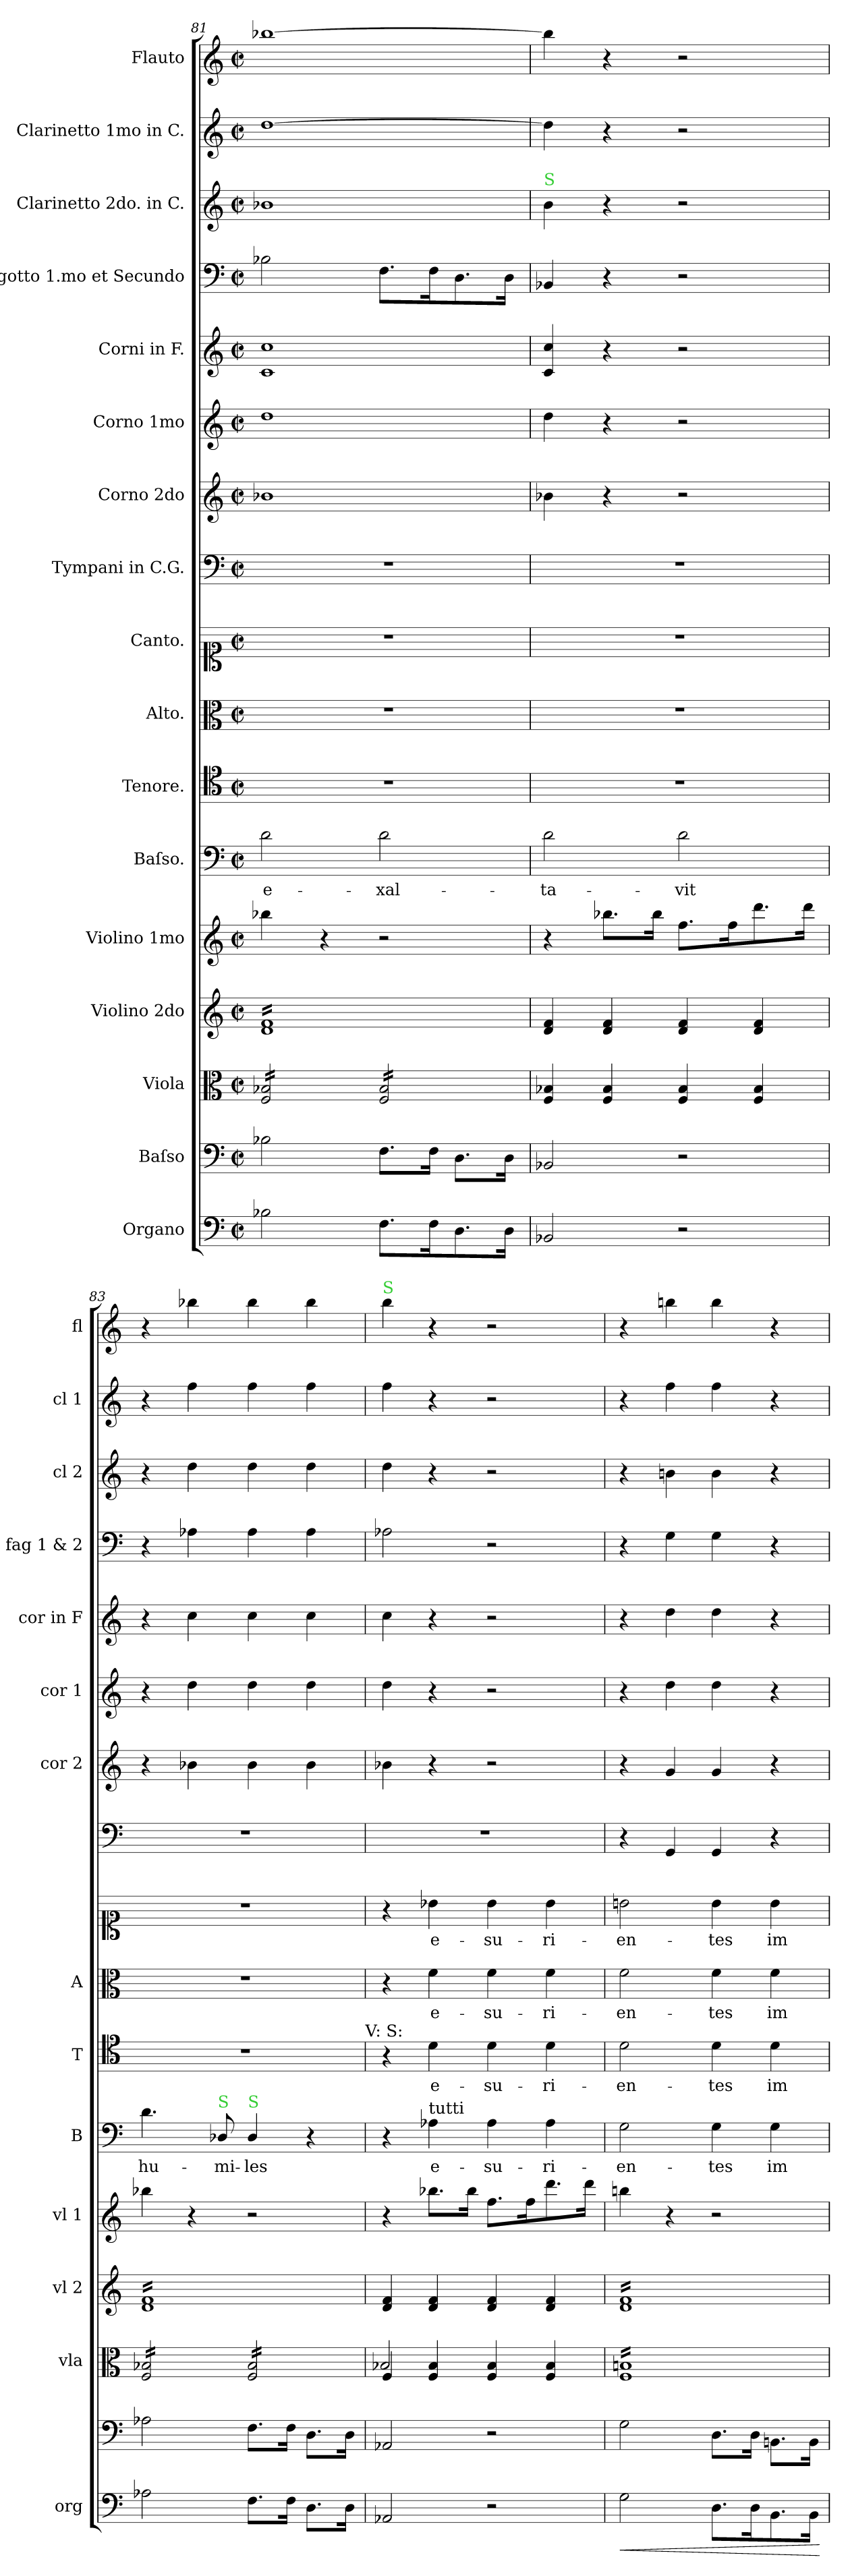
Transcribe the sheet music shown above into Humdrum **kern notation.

**kern	**dynam	**kern	**kern	**kern	**kern	**kern	**text	**kern	**text	**kern	**text	**kern	**text	**kern	**kern	**kern	**kern	**kern	**kern	**kern	**kern
*part17	*part17	*part16	*part15	*part14	*part13	*part12	*part12	*part11	*part11	*part10	*part10	*part9	*part9	*part8	*part7	*part6	*part5	*part4	*part3	*part2	*part1
*staff17	*staff17	*staff16	*staff15	*staff14	*staff13	*staff12	*staff12	*staff11	*staff11	*staff10	*staff10	*staff9	*staff9	*staff8	*staff7	*staff6	*staff5	*staff4	*staff3	*staff2	*staff1
*I"Organo	*	*I"Baſso	*I"Viola	*I"Violino 2do	*I"Violino 1mo	*I"Baſso.	*	*I"Tenore.	*	*I"Alto.	*	*I"Canto.	*	*I"Tympani in C.G.	*I"Corno 2do	*I"Corno 1mo	*I"Corni in F.	*I"Fagotto 1.mo et Secundo	*I"Clarinetto 2do. in C.	*I"Clarinetto 1mo in C.	*I"Flauto
*I'org	*	*	*I'vla	*I'vl 2	*I'vl 1	*I'B	*	*I'T	*	*I'A	*	*	*	*	*I'cor 2	*I'cor 1	*I'cor in F	*I'fag 1 & 2	*I'cl 2	*I'cl 1	*I'fl
*clefF4	*	*clefF4	*clefC3	*clefG2	*clefG2	*clefF4	*	*clefC4	*	*clefC3	*	*clefC1	*	*clefF4	*clefG2	*clefG2	*clefG2	*clefF4	*clefG2	*clefG2	*clefG2
*	*	*	*	*	*	*	*	*	*	*	*	*	*	*	*	*	*ITrd4c7	*	*	*	*
*k[]	*	*k[]	*k[]	*k[]	*k[]	*k[]	*	*k[]	*	*k[]	*	*k[]	*	*k[]	*k[]	*k[]	*k[b-]	*k[]	*k[]	*k[]	*k[]
*C:	*	*C:	*C:	*C:	*C:	*C:	*	*C:	*	*C:	*	*C:	*	*C:	*C:	*C:	*	*C:	*C:	*C:	*C:
*M2/2	*	*M2/2	*M2/2	*M2/2	*M2/2	*M2/2	*	*M2/2	*	*M2/2	*	*M2/2	*	*M2/2	*M2/2	*M2/2	*M2/2	*M2/2	*M2/2	*M2/2	*M2/2
*met(c|)	*	*met(c|)	*met(c|)	*met(c|)	*met(c|)	*met(c|)	*	*met(c|)	*	*met(c|)	*	*met(c|)	*	*met(c|)	*met(c|)	*met(c|)	*met(c|)	*met(c|)	*met(c|)	*met(c|)	*met(c|)
=81	=81	=81	=81	=81	=81	=81	=81	=81	=81	=81	=81	=81	=81	=81	=81	=81	=81	=81	=81	=81	=81
*	*	*	*tremolo	*	*	*	*	*	*	*	*	*	*	*	*	*	*	*	*	*	*
*	*	*	*	*tremolo	*	*	*	*	*	*	*	*	*	*	*	*	*	*	*	*	*
2B-X\	.	2B-X\	16F/ 16B-X/LL	16d/ 16f/LL	4bb-X\	2d\	e-	1r	.	1r	.	1r	.	1r	1b-X\	1dd\	1F/ 1f/	2B-X\	1b-X\	[1dd\	[1bb-X\
.	.	.	16F/ 16B-X/	16d/ 16f/	.	.	.	.	.	.	.	.	.	.	.	.	.	.	.	.	.
.	.	.	16F/ 16B-X/	16d/ 16f/	.	.	.	.	.	.	.	.	.	.	.	.	.	.	.	.	.
.	.	.	16F/ 16B-X/	16d/ 16f/	.	.	.	.	.	.	.	.	.	.	.	.	.	.	.	.	.
.	.	.	16F/ 16B-X/	16d/ 16f/	4r	.	.	.	.	.	.	.	.	.	.	.	.	.	.	.	.
.	.	.	16F/ 16B-X/	16d/ 16f/	.	.	.	.	.	.	.	.	.	.	.	.	.	.	.	.	.
.	.	.	16F/ 16B-X/	16d/ 16f/	.	.	.	.	.	.	.	.	.	.	.	.	.	.	.	.	.
.	.	.	16F/ 16B-X/JJ	16d/ 16f/	.	.	.	.	.	.	.	.	.	.	.	.	.	.	.	.	.
8.F\L	.	8.F\L	16F/ 16B-/LL	16d/ 16f/	2r	2d\	-xal-	.	.	.	.	.	.	.	.	.	.	8.F\L	.	.	.
.	.	.	16F/ 16B-/	16d/ 16f/	.	.	.	.	.	.	.	.	.	.	.	.	.	.	.	.	.
.	.	.	16F/ 16B-/	16d/ 16f/	.	.	.	.	.	.	.	.	.	.	.	.	.	.	.	.	.
16F\K	.	16F\Jk	16F/ 16B-/	16d/ 16f/	.	.	.	.	.	.	.	.	.	.	.	.	.	16F\K	.	.	.
8.D\	.	8.D\L	16F/ 16B-/	16d/ 16f/	.	.	.	.	.	.	.	.	.	.	.	.	.	8.D\	.	.	.
.	.	.	16F/ 16B-/	16d/ 16f/	.	.	.	.	.	.	.	.	.	.	.	.	.	.	.	.	.
.	.	.	16F/ 16B-/	16d/ 16f/	.	.	.	.	.	.	.	.	.	.	.	.	.	.	.	.	.
16D\Jk	.	16D\Jk	16F/ 16B-/JJ	16d/ 16f/JJ	.	.	.	.	.	.	.	.	.	.	.	.	.	16D\Jk	.	.	.
*	*	*	*	*Xtremolo	*	*	*	*	*	*	*	*	*	*	*	*	*	*	*	*	*
*	*	*	*Xtremolo	*	*	*	*	*	*	*	*	*	*	*	*	*	*	*	*	*	*
=82	=82	=82	=82	=82	=82	=82	=82	=82	=82	=82	=82	=82	=82	=82	=82	=82	=82	=82	=82	=82	=82
!	!	!	!	!	!	!	!	!	!	!	!	!	!	!	!	!	!	!	!LO:TX:a:color=limegreen:t=S	!	!
2BB-X/	.	2BB-X/	4F/ 4B-X/	4d/ 4f/	4r	2d\	-ta-	1r	.	1r	.	1r	.	1r	4b-X\	4dd\	4F/ 4f/	4BB-X/	4b\	4dd\]	4bb-\]
.	.	.	4F/ 4B-/	4d/ 4f/	8.bb-X\L	.	.	.	.	.	.	.	.	.	4r	4r	4r	4r	4r	4r	4r
.	.	.	.	.	16bb-\Jk	.	.	.	.	.	.	.	.	.	.	.	.	.	.	.	.
2r	.	2r	4F/ 4B-/	4d/ 4f/	8.ff\L	2d\	-vit	.	.	.	.	.	.	.	2r	2r	2r	2r	2r	2r	2r
.	.	.	.	.	16ff\K	.	.	.	.	.	.	.	.	.	.	.	.	.	.	.	.
.	.	.	4F/ 4B-/	4d/ 4f/	8.ddd\	.	.	.	.	.	.	.	.	.	.	.	.	.	.	.	.
.	.	.	.	.	16ddd\Jk	.	.	.	.	.	.	.	.	.	.	.	.	.	.	.	.
=83	=83	=83	=83	=83	=83	=83	=83	=83	=83	=83	=83	=83	=83	=83	=83	=83	=83	=83	=83	=83	=83
*	*	*	*tremolo	*	*	*	*	*	*	*	*	*	*	*	*	*	*	*	*	*	*
*	*	*	*	*tremolo	*	*	*	*	*	*	*	*	*	*	*	*	*	*	*	*	*
2A-X\	.	2A-X\	16F/ 16B-X/LL	16d/ 16f/LL	4bb-X\	4.d\	hu-	1r	.	1r	.	1r	.	1r	4r	4r	4r	4r	4r	4r	4r
.	.	.	16F/ 16B-X/	16d/ 16f/	.	.	.	.	.	.	.	.	.	.	.	.	.	.	.	.	.
.	.	.	16F/ 16B-X/	16d/ 16f/	.	.	.	.	.	.	.	.	.	.	.	.	.	.	.	.	.
.	.	.	16F/ 16B-X/	16d/ 16f/	.	.	.	.	.	.	.	.	.	.	.	.	.	.	.	.	.
.	.	.	16F/ 16B-X/	16d/ 16f/	4r	.	.	.	.	.	.	.	.	.	4b-X\	4dd\	4f\	4A-X\	4dd\	4ff\	4bb-X\
.	.	.	16F/ 16B-X/	16d/ 16f/	.	.	.	.	.	.	.	.	.	.	.	.	.	.	.	.	.
!	!	!	!	!	!	!LO:TX:a:color=limegreen:t=S	!	!	!	!	!	!	!	!	!	!	!	!	!	!	!
.	.	.	16F/ 16B-X/	16d/ 16f/	.	8D-X/	-mi-	.	.	.	.	.	.	.	.	.	.	.	.	.	.
.	.	.	16F/ 16B-X/JJ	16d/ 16f/	.	.	.	.	.	.	.	.	.	.	.	.	.	.	.	.	.
!	!	!	!	!	!	!LO:TX:a:color=limegreen:t=S	!	!	!	!	!	!	!	!	!	!	!	!	!	!	!
8.F\L	.	8.F\L	16F/ 16B-/LL	16d/ 16f/	2r	4D-/	-les	.	.	.	.	.	.	.	4b-\	4dd\	4f\	4A-\	4dd\	4ff\	4bb-\
.	.	.	16F/ 16B-/	16d/ 16f/	.	.	.	.	.	.	.	.	.	.	.	.	.	.	.	.	.
.	.	.	16F/ 16B-/	16d/ 16f/	.	.	.	.	.	.	.	.	.	.	.	.	.	.	.	.	.
16F\Jk	.	16F\Jk	16F/ 16B-/	16d/ 16f/	.	.	.	.	.	.	.	.	.	.	.	.	.	.	.	.	.
8.D\L	.	8.D\L	16F/ 16B-/	16d/ 16f/	.	4r	.	.	.	.	.	.	.	.	4b-\	4dd\	4f\	4A-\	4dd\	4ff\	4bb-\
.	.	.	16F/ 16B-/	16d/ 16f/	.	.	.	.	.	.	.	.	.	.	.	.	.	.	.	.	.
.	.	.	16F/ 16B-/	16d/ 16f/	.	.	.	.	.	.	.	.	.	.	.	.	.	.	.	.	.
16D\Jk	.	16D\Jk	16F/ 16B-/JJ	16d/ 16f/JJ	.	.	.	.	.	.	.	.	.	.	.	.	.	.	.	.	.
*	*	*	*	*Xtremolo	*	*	*	*	*	*	*	*	*	*	*	*	*	*	*	*	*
*	*	*	*Xtremolo	*	*	*	*	*	*	*	*	*	*	*	*	*	*	*	*	*	*
!	!	!	!	!	!	!	!	!LO:TX:a:t=V&colon; S&colon;	!	!	!	!	!	!	!	!	!	!	!	!	!
=84	=84	=84	=84	=84	=84	=84	=84	=84	=84	=84	=84	=84	=84	=84	=84	=84	=84	=84	=84	=84	=84
*	*	*	*^	*	*	*	*	*	*	*	*	*	*	*	*	*	*	*	*	*	*
!	!	!	!	!	!	!	!	!	!	!	!	!	!	!	!	!	!	!	!	!	!	!LO:TX:a:color=limegreen:t=S
!	!	!	!	!LO:N:vis=2	!	!	!	!	!	!	!	!	!	!	!	!	!	!	!	!	!	!
2AA-X/	.	2AA-X/	4F/	4B-X/	4d/ 4f/	4r	4r	.	4r	.	4r	.	4r	.	1r	4b-X\	4dd\	4f\	2A-X\	4dd\	4ff\	4bb\
!	!	!	!	!	!	!	!LO:TX:a:t=tutti	!	!	!	!	!	!	!	!	!	!	!	!	!	!	!
.	.	.	4F/ 4B-/	2.ryy	4d/ 4f/	8.bb-X\L	4A-X\	e-	4d\	e-	4f\	e-	4b-X\	e-	.	4r	4r	4r	.	4r	4r	4r
.	.	.	.	.	.	16bb-\Jk	.	.	.	.	.	.	.	.	.	.	.	.	.	.	.	.
2r	.	2r	4F/ 4B-/	.	4d/ 4f/	8.ff\L	4A-\	-su-	4d\	-su-	4f\	-su-	4b-\	-su-	.	2r	2r	2r	2r	2r	2r	2r
.	.	.	.	.	.	16ff\K	.	.	.	.	.	.	.	.	.	.	.	.	.	.	.	.
.	.	.	4F/ 4B-/	.	4d/ 4f/	8.ddd\	4A-\	-ri-	4d\	-ri-	4f\	-ri-	4b-\	-ri-	.	.	.	.	.	.	.	.
.	.	.	.	.	.	16ddd\Jk	.	.	.	.	.	.	.	.	.	.	.	.	.	.	.	.
*	*	*	*v	*v	*	*	*	*	*	*	*	*	*	*	*	*	*	*	*	*	*	*
=85	=85	=85	=85	=85	=85	=85	=85	=85	=85	=85	=85	=85	=85	=85	=85	=85	=85	=85	=85	=85	=85
!	!LO:HP:b	!	!	!	!	!	!	!	!	!	!	!	!	!	!	!	!	!	!	!	!
*	*	*	*tremolo	*	*	*	*	*	*	*	*	*	*	*	*	*	*	*	*	*	*
*	*	*	*	*tremolo	*	*	*	*	*	*	*	*	*	*	*	*	*	*	*	*	*
2G\	<	2G\	16F/ 16Bn/LL	16d/ 16f/LL	4bbn\	2G\	-en-	2d\	-en-	2f\	-en-	2bn\	-en-	4r	4r	4r	4r	4r	4r	4r	4r
.	.	.	16F/ 16Bn/	16d/ 16f/	.	.	.	.	.	.	.	.	.	.	.	.	.	.	.	.	.
.	.	.	16F/ 16Bn/	16d/ 16f/	.	.	.	.	.	.	.	.	.	.	.	.	.	.	.	.	.
.	.	.	16F/ 16Bn/	16d/ 16f/	.	.	.	.	.	.	.	.	.	.	.	.	.	.	.	.	.
.	.	.	16F/ 16Bn/	16d/ 16f/	4r	.	.	.	.	.	.	.	.	4GG/	4g/	4dd\	4g\	4G\	4bn\	4ff\	4bbn\
.	.	.	16F/ 16Bn/	16d/ 16f/	.	.	.	.	.	.	.	.	.	.	.	.	.	.	.	.	.
.	.	.	16F/ 16Bn/	16d/ 16f/	.	.	.	.	.	.	.	.	.	.	.	.	.	.	.	.	.
.	.	.	16F/ 16Bn/	16d/ 16f/	.	.	.	.	.	.	.	.	.	.	.	.	.	.	.	.	.
8.D\L	.	8.D\L	16F/ 16Bn/	16d/ 16f/	2r	4G\	-tes	4d\	-tes	4f\	-tes	4b\	-tes	4GG/	4g/	4dd\	4g\	4G\	4b\	4ff\	4bb\
.	.	.	16F/ 16Bn/	16d/ 16f/	.	.	.	.	.	.	.	.	.	.	.	.	.	.	.	.	.
.	.	.	16F/ 16Bn/	16d/ 16f/	.	.	.	.	.	.	.	.	.	.	.	.	.	.	.	.	.
16D\K	.	16D\Jk	16F/ 16Bn/	16d/ 16f/	.	.	.	.	.	.	.	.	.	.	.	.	.	.	.	.	.
8.BB\	.	8.BBn\L	16F/ 16Bn/	16d/ 16f/	.	4G\	im	4d\	im	4f\	im	4b\	im	4r	4r	4r	4r	4r	4r	4r	4r
.	.	.	16F/ 16Bn/	16d/ 16f/	.	.	.	.	.	.	.	.	.	.	.	.	.	.	.	.	.
.	.	.	16F/ 16Bn/	16d/ 16f/	.	.	.	.	.	.	.	.	.	.	.	.	.	.	.	.	.
16BB\Jk	.	16BB\Jk	16F/ 16Bn/JJ	16d/ 16f/JJ	.	.	.	.	.	.	.	.	.	.	.	.	.	.	.	.	.
*	*	*	*	*Xtremolo	*	*	*	*	*	*	*	*	*	*	*	*	*	*	*	*	*
*	*	*	*Xtremolo	*	*	*	*	*	*	*	*	*	*	*	*	*	*	*	*	*	*
.	[	.	.	.	.	.	.	.	.	.	.	.	.	.	.	.	.	.	.	.	.
=	=	=	=	=	=	=	=	=	=	=	=	=	=	=	=	=	=	=	=	=	=
*-	*-	*-	*-	*-	*-	*-	*-	*-	*-	*-	*-	*-	*-	*-	*-	*-	*-	*-	*-	*-	*-
